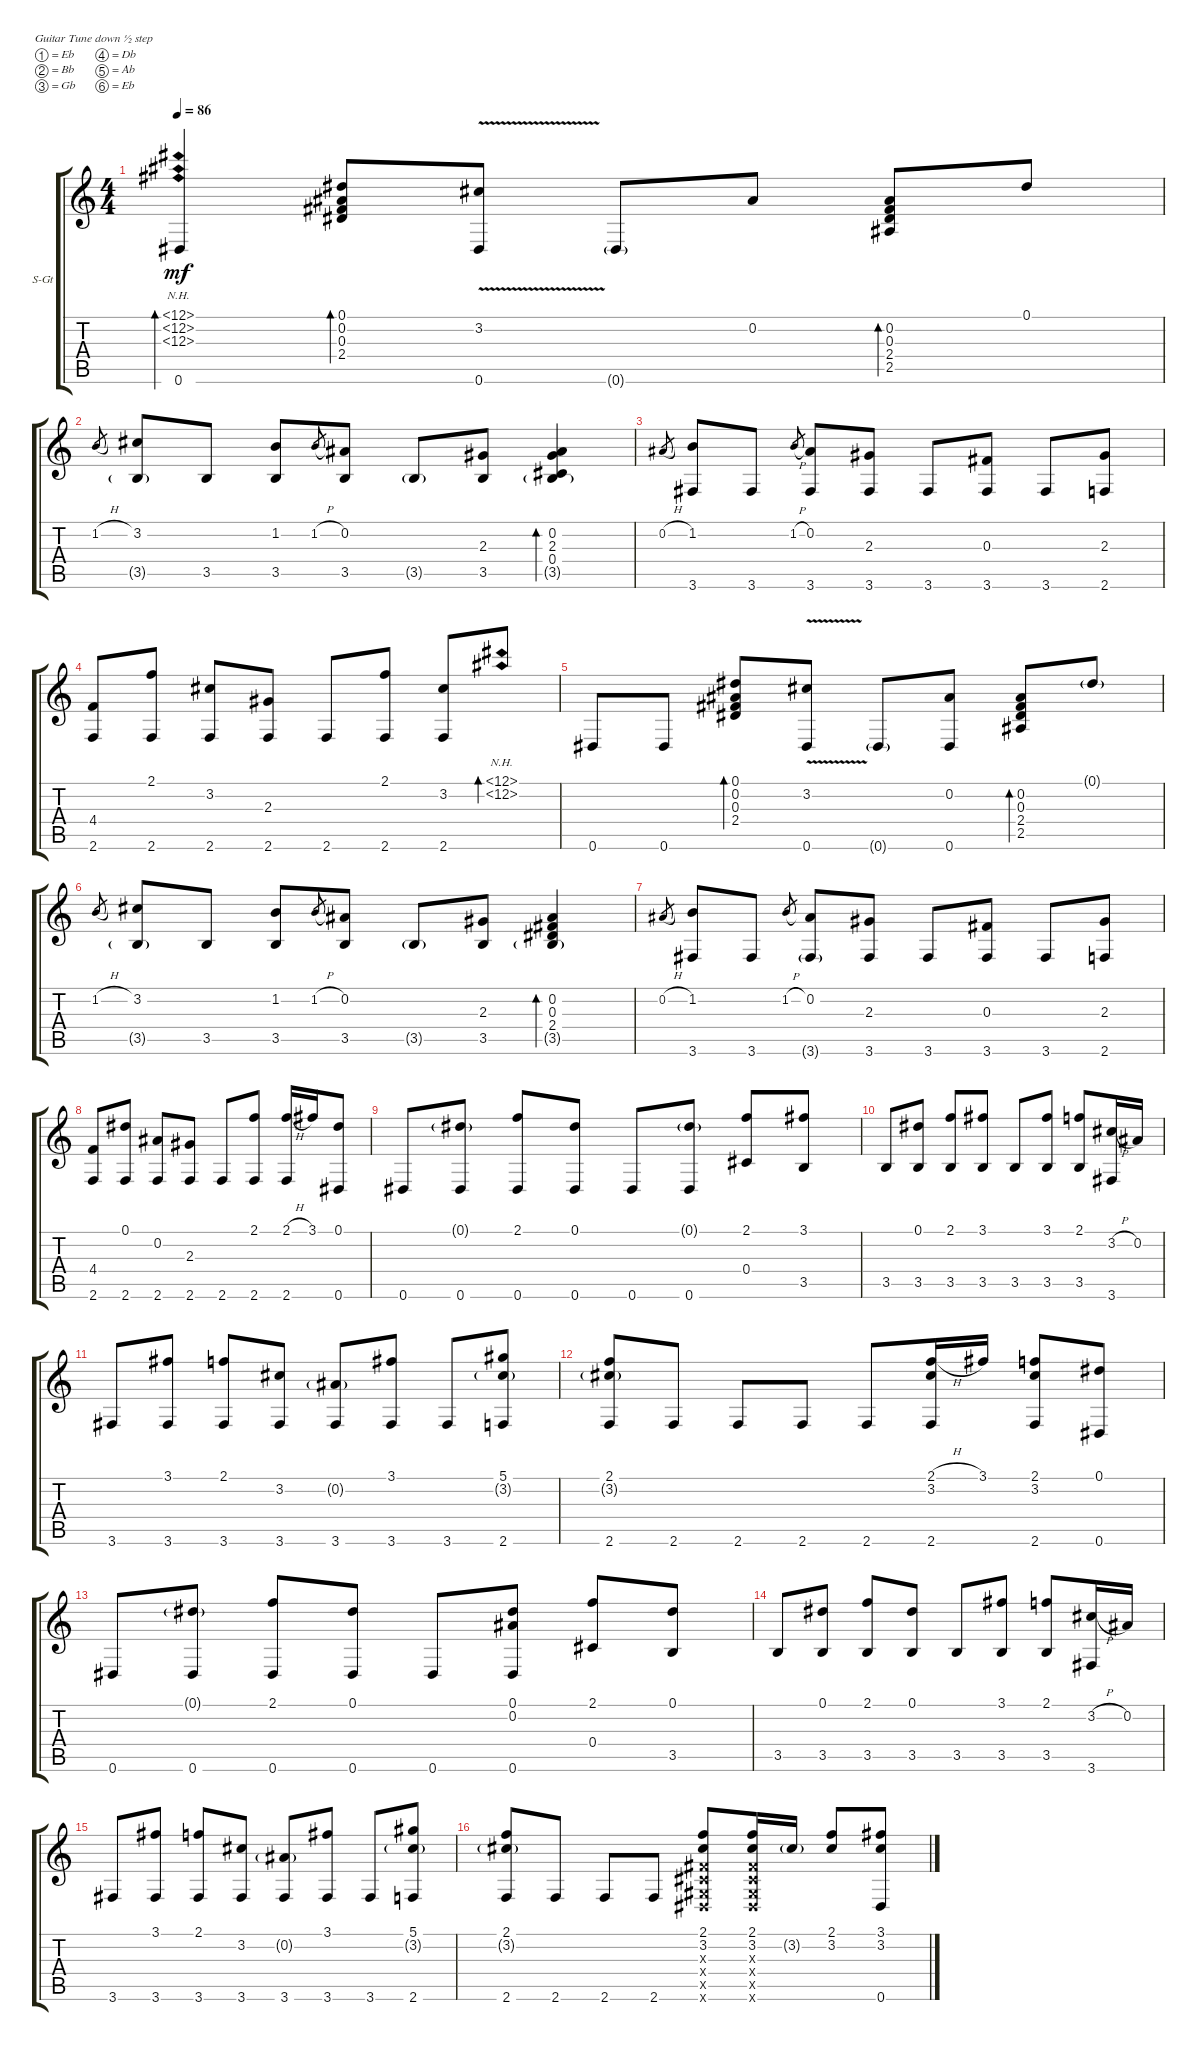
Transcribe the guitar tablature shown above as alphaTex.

\defaultSystemsLayout 4
\bracketExtendMode groupsimilarinstruments
\firstSystemTrackNameOrientation horizontal
\otherSystemsTrackNameOrientation horizontal
\track ("Steel Guitar" "S-Gt") {instrument acousticguitarsteel}
\staff {score tabs}
\tuning (Eb4 Bb3 Gb3 Db3 Ab2 Eb2)
\ts (4 4)
\tempo 86
\clef g2
\ks c
(12.1{nh} 12.2{nh} 12.3{nh} 0.6).4{bd 120 dy mf} (2.4 0.3 0.2 0.1).8{bd 75} (3.2{v} 0.6).8 0.6{g}.8 0.2.8 (0.3 2.5 2.4 0.2).8{bd 119} 0.1.8 |
1.2{h}.8{gr} (3.5{g} 3.2).8 3.5.8 (3.5 1.2).8 1.2{h}.8{gr} (3.5 0.2).8 3.5{g}.8 (3.5 2.3).8 (3.5{g} 0.2 2.3 0.4).4{bd 120} |
0.2{h}.8{gr} (3.6 1.2).8 3.6.8 1.2{h}.8{gr} (0.2 3.6).8 (3.6 2.3).8 3.6.8 (0.3 3.6).8 3.6.8 (2.6 2.3).8 |
(2.6 4.4).8 (2.6 2.1).8 (2.6 3.2).8 (2.6 2.3).8 2.6.8 (2.6 2.1).8 (2.6 3.2).8 (12.1{nh} 12.2{nh}).8{bd 120} |
0.6.8 0.6.8 (2.4 0.3 0.2 0.1).8{bd 75} (3.2{v} 0.6).8 0.6{g}.8 (0.6 0.2).8 (0.3 2.4 2.5 0.2).8{bd 60} 0.1{g}.8 |
1.2{h}.8{gr} (3.5{g} 3.2).8 3.5.8 (3.5 1.2).8 1.2{h}.8{gr} (3.5 0.2).8 3.5{g}.8 (3.5 2.3).8 (3.5{g} 2.4 0.2 0.3).4{bd 119} |
0.2{h}.8{gr} (3.6 1.2).8 3.6.8 1.2{h}.8{gr} (3.6{g} 0.2).8 (3.6 2.3).8 3.6.8 (0.3 3.6).8 3.6.8 (2.6 2.3).8 |
(2.6 4.4).8 (2.6 0.1).8 (2.6 0.2).8 (2.6 2.3).8 2.6.8 (2.6 2.1).8 (2.6 2.1{h}).16 3.1.16 (0.6 0.1).8 |
0.6.8 (0.6 0.1{g}).8 (0.6 2.1).8 (0.6 0.1).8 0.6.8 (0.6 0.1{g}).8 (2.1 0.4).8 (3.1 3.5).8 |
3.5.8 (3.5 0.1).8 (3.5 2.1).8 (3.5 3.1).8 3.5.8 (3.5 3.1).8 (2.1 3.5).8 (3.6 3.2{h}).16 0.2.16 |
3.6.8 (3.6 3.1).8 (3.6 2.1).8 (3.6 3.2).8 (3.6 0.2{g}).8 (3.6 3.1).8 3.6.8 (5.1 2.6 3.2{g}).8 |
(2.6 2.1 3.2{g}).8 2.6.8 2.6.8 2.6.8 2.6.8 (2.6 3.2 2.1{h}).16 3.1.16 (2.6 2.1 3.2).8 (0.6 0.1).8 |
0.6.8 (0.6 0.1{g}).8 (0.6 2.1).8 (0.6 0.1).8 0.6.8 (0.6 0.1 0.2).8 (2.1 0.4).8 (0.1 3.5).8 |
3.5.8 (3.5 0.1).8 (3.5 2.1).8 (3.5 0.1).8 3.5.8 (3.5 3.1).8 (2.1 3.5).8 (3.6 3.2{h}).16 0.2.16 |
3.6.8 (3.6 3.1).8 (3.6 2.1).8 (3.6 3.2).8 (3.6 0.2{g}).8 (3.6 3.1).8 3.6.8 (5.1 2.6 3.2{g}).8 |
(2.6 2.1 3.2{g}).8 2.6.8 2.6.8 2.6.8 (2.1 3.2 0.6{x} 0.5{x} 0.4{x} 0.3{x}).8 (3.2 0.3{x} 0.4{x} 0.5{x} 0.6{x} 2.1).16 3.2{g}.16 (2.1 3.2).8 (0.6 3.1 3.2).8
